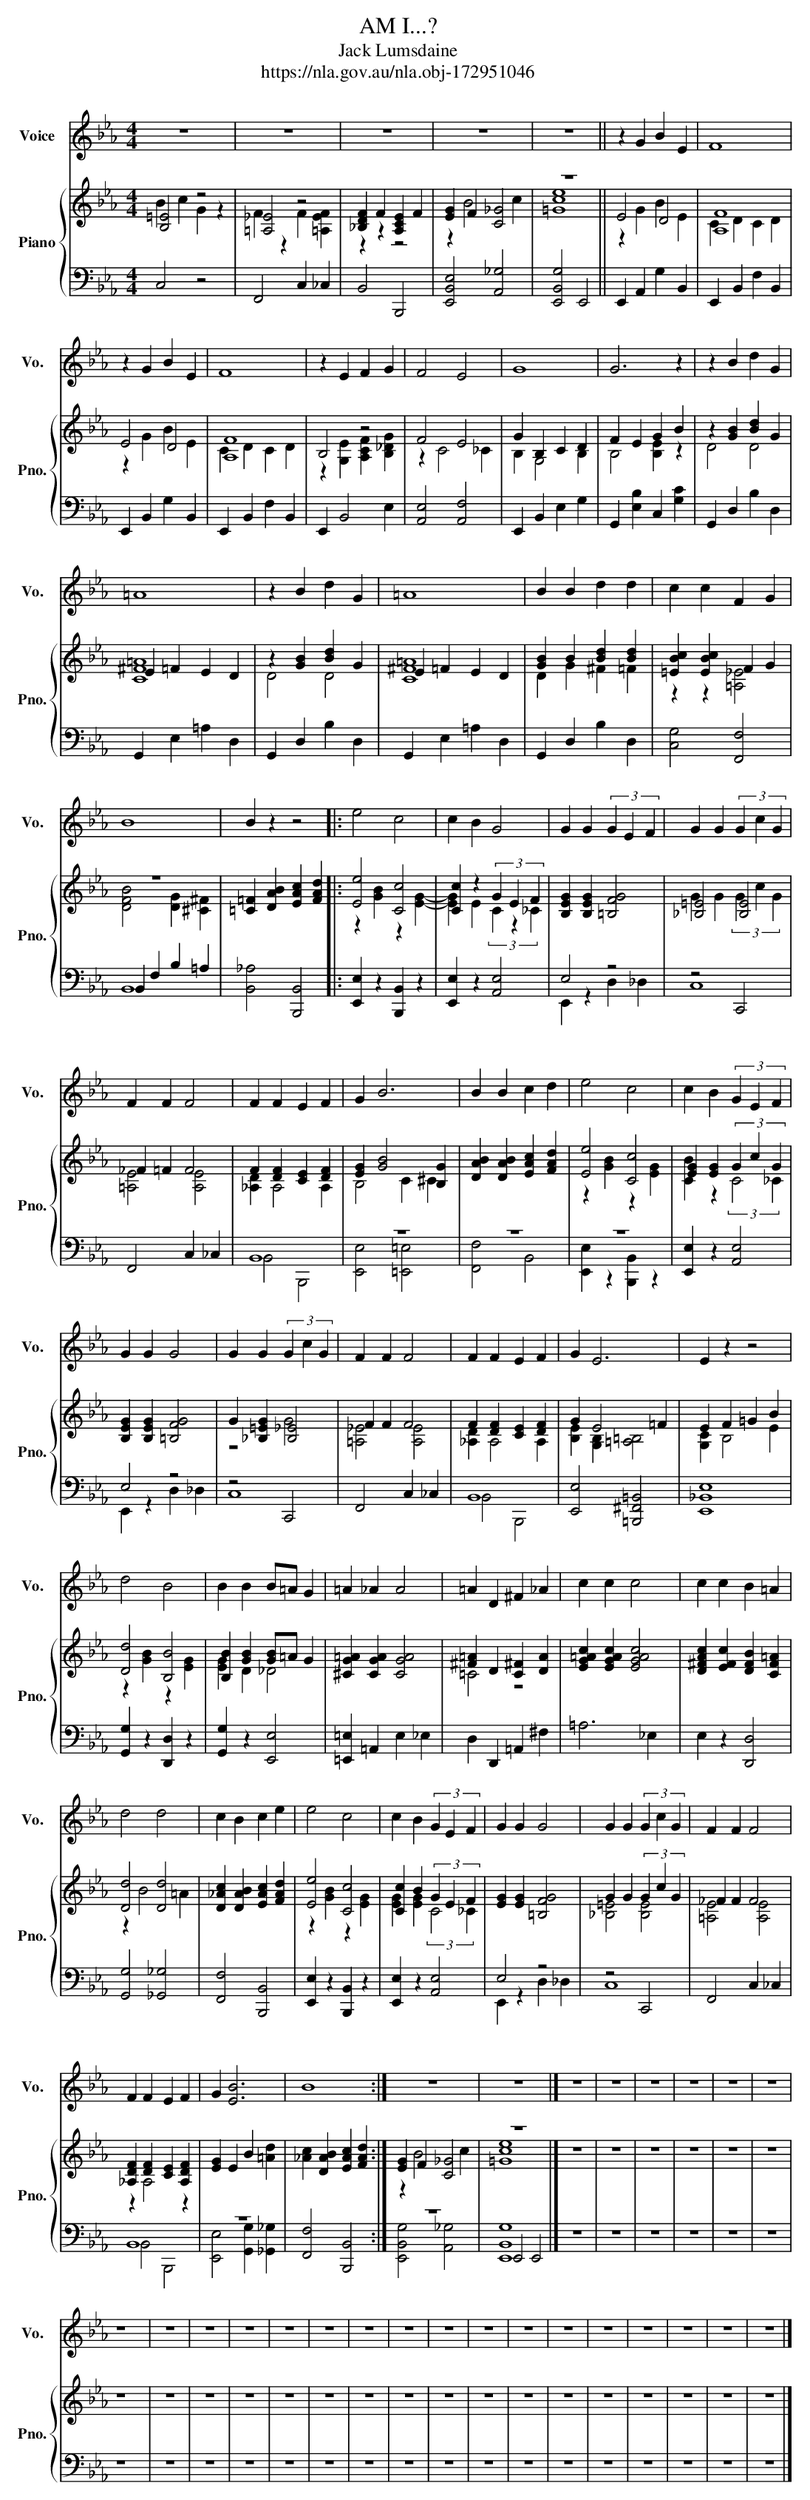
X:1
T:AM I...?
T:Jack Lumsdaine
T:https://nla.gov.au/nla.obj-172951046
%%score 1 { ( 2 3 ) | ( 4 5 ) }
L:1/4
M:4/4
K:Eb
V:1 treble nm="Voice" snm="Vo."
V:2 treble nm="Piano" snm="Pno."
V:3 treble
V:4 bass
V:5 bass
V:1
z4 | z4 | z4 | z4 | z4 || z G B E | F4 |$ z G B E | F4 | z E F G | F2 E2 | G4 | G3 z | z B d G |$
=A4 | z B d G | =A4 | B B d d | c c F G |$ B4 | B z z2 |: e2 c2 | c B G2 | G G (3G E F |
G G (3G c G |$ F F F2 | F F E F | G B3 | B B c d | e2 c2 | c B (3G E F |$ G G G2 | G G (3G c G |
F F F2 | F F E F | G E3 | E z z2 |$ d2 B2 | B B B/=A/ G | =A _A A2 | =A D ^F _A | c c c2 |
c c B =A |$ d2 d2 | c B c e | e2 c2 | c B (3G E F | G G G2 | G G (3G c G | F F F2 |$ F F E F |
G [EB]3 | B4 :| z4 | z4 |] z4 | z4 | z4 | z4 | z4 | z4 |$ z4 | z4 | z4 | z4 | z4 | z4 | z4 | z4 |
z4 | z4 | z4 | z4 | z4 | z4 | z4 | z4 | z4 |]
V:2
[B,=E]2 z2 | [=A,_E]2 z2 | [_B,DF] F [A,CE] F | [EG] F [C_G]2 | z4 || E2 D2 | [A,F]4 |$ E2 D2 |
[A,F]4 | B,2 z2 | F2 E2 | G B, C D | F E G B | z [GB] [Bd] G |$ E =F E D | z [GB] [Bd] G |
E =F E D | [GB] B [Bd] [Bd] | [=EBc] [EBc] F G |$ z4 | [=C=F] [DAB] [EAc] [FAd] |: [Ee]2 [Cc]2 |
[Cc] z (3G E F | [B,EG] [B,EG] [=B,FG]2 | [_B,=E]2 [B,E]2 |$ !courtesy!_F =F F2 |
F [DF] [CE] [DF] | [EG] [GB]2 [B,G] | [DAB] [DAB] [EAc] [FAd] | [Ee]2 [Cc]2 | [EG] [EG] (3G c G |$
[B,EG] [B,EG] [=B,FG]2 | G [_B,=EG] [B,_E]2 | F F F2 | F [DF] [CE] [DF] | G E2 =F | E F =G B |$
[Dd]2 [B,B]2 | [B,B] [GB] [GB]/=A/ G | [^CG=A] [CGA] [CGA]2 | [^F=A] D [C^F] [DA] |
[EG=Ac] [EGAc] [EGAc]2 | [D^FAc] [EFc] [DFB] [CF=A] |$ [Dd]2 [Dd]2 | [D_Ac] [DAB] [EAc] [FAd] |
[Ee]2 [Cc]2 | [Cc] B (3G E F | [EG] [EG] [=B,FG]2 | G G (3G c G | _F F F2 |$
[_A,DF] [DF] [CE] [A,DF] | [EG] E B [=Ad] | [_Ac] [DAB] [EAc] [FAd] :| [EG] F [C_G]2 | z4 |] z4 |
z4 | z4 | z4 | z4 | z4 |$ z4 | z4 | z4 | z4 | z4 | z4 | z4 | z4 | z4 | z4 | z4 | z4 | z4 | z4 |
z4 | z4 | z4 |]
V:3
B c G z | F z F [=A,EF] | z z z2 | z B2 c | [=Gce]4 || z G B E | C D C D |$ z G B E | C D C D |
z [G,E] [A,CF] [B,_DG] | z C2 _C | B, G,2 B, | B,2 [B,E] z | D2 D2 |$ [C^F=A]4 | D2 D2 |
[C^F=A]4 | D G ^F =F | z z [=A,_E]2 |$ [DFB]2 [DG] [^C^F] | x4 |: z [GB] z [EG]- |
[EG] E (3C z _C | x4 | G G (3G c G |$ [=A,E]2 [A,E]2 | [_A,D] A,2 A, | B,2 C ^C | x4 |
z [GB] z [EG] | [CB] z (3:2:2C2 _C |$ x4 | z2 G2 | [=A,_E]2 [A,E]2 | [_A,D] A,2 A, |
[B,E] [G,B,] [=A,=B,]2 | [G,C] B,2 E |$ z [GB] z [EG] | [EG] D _D2 | x4 | =C2 z2 | x4 | x4 |$
z B2 =A | x4 | z [GB] z [EG] | [EG] [EG] (3:2:2C2 _C | x4 | [_B,=E]2 [B,E]2 | [=A,E]2 [A,E]2 |$
z A,2 z | x4 | x4 :| z B2 c | [=Gce]4 |] x4 | x4 | x4 | x4 | x4 | x4 |$ x4 | x4 | x4 | x4 | x4 |
x4 | x4 | x4 | x4 | x4 | x4 | x4 | x4 | x4 | x4 | x4 | x4 |]
V:4
C,2 z2 | F,,2 C, _C, | B,,2 B,,,2 | [E,,B,,E,]2 [A,,_G,]2 | [E,,B,,G,]2 E,,2 || E,, A,, G, B,, |
E,, B,, F, B,, |$ E,, B,, G, B,, | E,, B,, F, B,, | E,, B,,2 E, | [A,,E,]2 [A,,F,]2 |
E,, B,, E, G, | G,, [E,B,] C, [G,C] | G,, D, B, D, |$ G,, E, =A, D, | G,, D, B, D, |
G,, E, =A, D, | G,, D, B, D, | [C,G,]2 [F,,F,]2 |$ B,, F, B, =A, | [B,,_A,]2 [B,,,B,,]2 |:
[E,,E,] z [B,,,B,,] z | [E,,E,] z [A,,E,]2 | E,2 z2 | z2 C,,2 |$ F,,2 C, _C, | B,,4 | z4 | z4 |
z4 | [E,,E,] z [A,,E,]2 |$ E,2 z2 | z2 C,,2 | F,,2 C, _C, | B,,4 | [E,,E,]2 [=B,,,^F,,=B,,]2 |
[E,,_B,,E,]4 |$ [G,,G,] z [D,,D,] z | [G,,G,] z [E,,E,]2 | [=E,,=E,] =A,, E, _E, |
D, D,, =A,, ^F, | =A,3 _E, | E, z [D,,D,]2 |$ [G,,G,]2 [_G,,_G,]2 | [F,,F,]2 [B,,,B,,]2 |
[E,,E,] z [B,,,B,,] z | [E,,E,] z [A,,E,]2 | E,2 z2 | z2 C,,2 | F,,2 C, _C, |$ B,,4 | z4 |
[F,,F,]2 [B,,,B,,]2 :| z4 | E,,2 E,,2 |] z4 | z4 | z4 | z4 | z4 | z4 |$ z4 | z4 | z4 | z4 | z4 |
z4 | z4 | z4 | z4 | z4 | z4 | z4 | z4 | z4 | z4 | z4 | z4 |]
V:5
x4 | x4 | x4 | x4 | x4 || x4 | x4 |$ x4 | x4 | x4 | x4 | x4 | x4 | x4 |$ x4 | x4 | x4 | x4 | x4 |$
B,,4 | x4 |: x4 | x4 | E,, z D, _D, | C,4 |$ x4 | B,,2 B,,,2 | [E,,E,]2 [=E,,=E,]2 |
[F,,F,]2 B,,2 | [E,,E,] z [B,,,B,,] z | x4 |$ E,, z D, _D, | C,4 | x4 | B,,2 B,,,2 | x4 | x4 |$
x4 | x4 | x4 | x4 | x4 | x4 |$ x4 | x4 | x4 | x4 | E,, z D, _D, | C,4 | x4 |$ B,,2 B,,,2 |
[E,,E,]2 [G,,G,] [_G,,_G,] | x4 :| [E,,B,,G,]2 [A,,_G,]2 | [E,,B,,G,]4 |] x4 | x4 | x4 | x4 | x4 |
x4 |$ x4 | x4 | x4 | x4 | x4 | x4 | x4 | x4 | x4 | x4 | x4 | x4 | x4 | x4 | x4 | x4 | x4 |]
